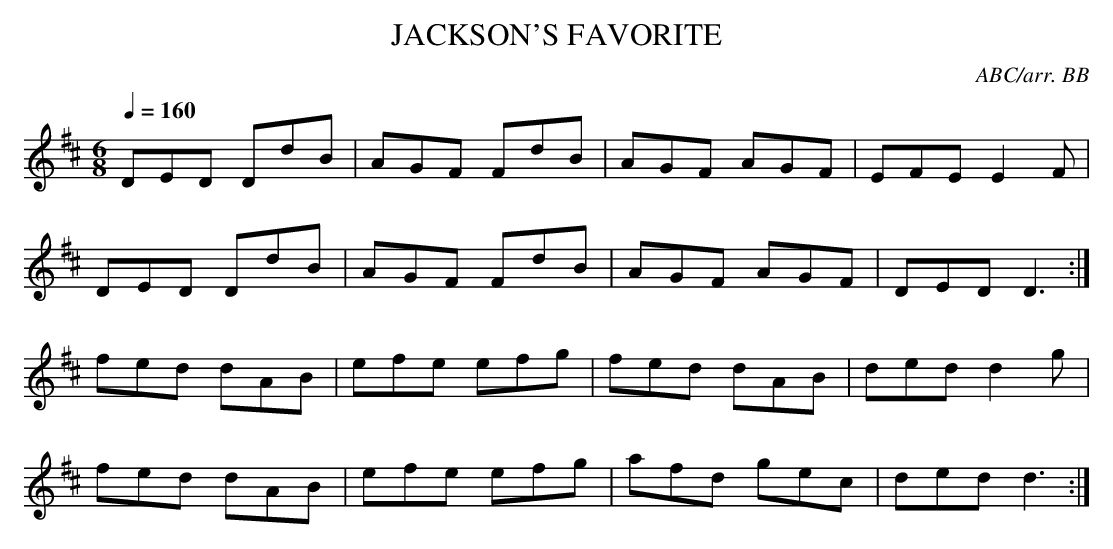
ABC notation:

X:1
T:JACKSON'S FAVORITE
C:ABC/arr. BB
Q:1/4=160
M:6/8
L:1/8
K:D
DED DdB|AGF FdB|AGF AGF|EFE E2F|
DED DdB|AGF FdB|AGF AGF|DED D3 :|
fed dAB|efe efg|fed dAB|ded d2g|
fed dAB|efe efg|afd gec|ded d3 :|
